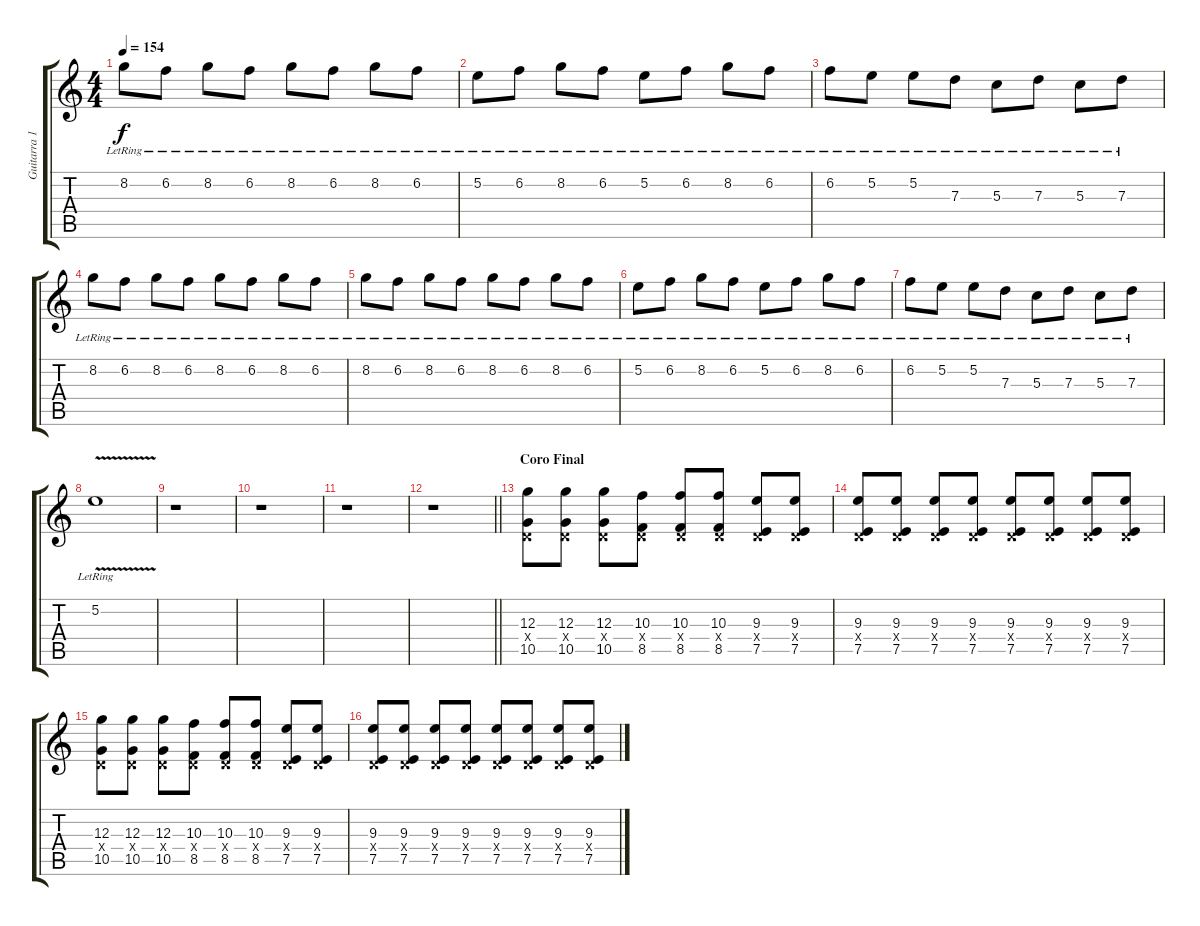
\track ("Guitarra 1" "Guitarra 1") {instrument overdrivenguitar}
\staff {score tabs}
\tuning (E4 B3 G3 D3 A2 E2) {hide}
\ts (4 4)
\tempo 154
\clef g2
\ks c
8.2{lr}.8{dy f} 6.2{lr}.8 8.2{lr}.8 6.2{lr}.8 8.2{lr}.8 6.2{lr}.8 8.2{lr}.8 6.2{lr}.8 |
5.2{lr}.8 6.2{lr}.8 8.2{lr}.8 6.2{lr}.8 5.2{lr}.8 6.2{lr}.8 8.2{lr}.8 6.2{lr}.8 |
6.2{lr}.8 5.2{lr}.8 5.2{lr}.8 7.3{lr}.8 5.3{lr}.8 7.3{lr}.8 5.3{lr}.8 7.3{lr}.8 |
8.2{lr}.8 6.2{lr}.8 8.2{lr}.8 6.2{lr}.8 8.2{lr}.8 6.2{lr}.8 8.2{lr}.8 6.2{lr}.8 |
8.2{lr}.8 6.2{lr}.8 8.2{lr}.8 6.2{lr}.8 8.2{lr}.8 6.2{lr}.8 8.2{lr}.8 6.2{lr}.8 |
5.2{lr}.8 6.2{lr}.8 8.2{lr}.8 6.2{lr}.8 5.2{lr}.8 6.2{lr}.8 8.2{lr}.8 6.2{lr}.8 |
6.2{lr}.8 5.2{lr}.8 5.2{lr}.8 7.3{lr}.8 5.3{lr}.8 7.3{lr}.8 5.3{lr}.8 7.3{lr}.8 |
5.2{v lr}.1 |
r.1 |
r.1 |
r.1 |
\barLineRight lightlight
r.1 |
\section ("" "Coro Final")
(12.3 0.4{x} 10.5).8{volume 14 balance 5} (12.3 0.4{x} 10.5).8 (12.3 0.4{x} 10.5).8 (10.3 0.4{x} 8.5).8 (10.3 0.4{x} 8.5).8 (10.3 0.4{x} 8.5).8 (9.3 0.4{x} 7.5).8 (9.3 0.4{x} 7.5).8 |
(9.3 0.4{x} 7.5).8 (9.3 0.4{x} 7.5).8 (9.3 0.4{x} 7.5).8 (9.3 0.4{x} 7.5).8 (9.3 0.4{x} 7.5).8 (9.3 0.4{x} 7.5).8 (9.3 0.4{x} 7.5).8 (9.3 0.4{x} 7.5).8 |
(12.3 0.4{x} 10.5).8 (12.3 0.4{x} 10.5).8 (12.3 0.4{x} 10.5).8 (10.3 0.4{x} 8.5).8 (10.3 0.4{x} 8.5).8 (10.3 0.4{x} 8.5).8 (9.3 0.4{x} 7.5).8 (9.3 0.4{x} 7.5).8 |
(9.3 0.4{x} 7.5).8 (9.3 0.4{x} 7.5).8 (9.3 0.4{x} 7.5).8 (9.3 0.4{x} 7.5).8 (9.3 0.4{x} 7.5).8 (9.3 0.4{x} 7.5).8 (9.3 0.4{x} 7.5).8 (9.3 0.4{x} 7.5).8
